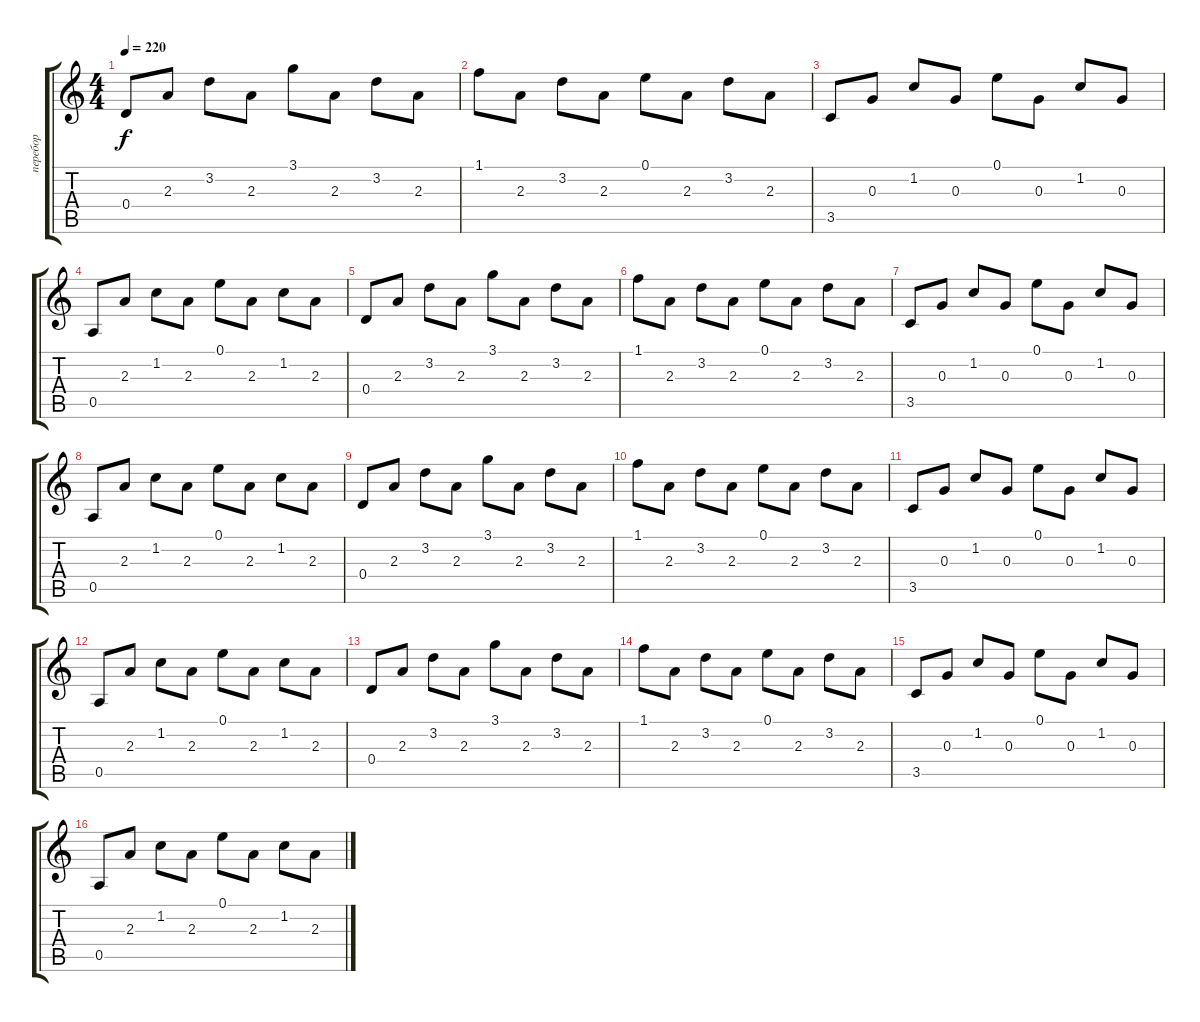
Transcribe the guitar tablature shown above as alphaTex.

\track ("перебор" "перебор") {instrument acousticguitarsteel}
\staff {score tabs}
\tuning (E4 B3 G3 D3 A2 E2) {hide}
\ts (4 4)
\tempo 220
\clef g2
\ks c
0.4.8{dy f} 2.3.8 3.2.8 2.3.8 3.1.8 2.3.8 3.2.8 2.3.8 |
1.1.8 2.3.8 3.2.8 2.3.8 0.1.8 2.3.8 3.2.8 2.3.8 |
3.5.8 0.3.8 1.2.8 0.3.8 0.1.8 0.3.8 1.2.8 0.3.8 |
0.5.8 2.3.8 1.2.8 2.3.8 0.1.8 2.3.8 1.2.8 2.3.8 |
0.4.8 2.3.8 3.2.8 2.3.8 3.1.8 2.3.8 3.2.8 2.3.8 |
1.1.8 2.3.8 3.2.8 2.3.8 0.1.8 2.3.8 3.2.8 2.3.8 |
3.5.8 0.3.8 1.2.8 0.3.8 0.1.8 0.3.8 1.2.8 0.3.8 |
0.5.8 2.3.8 1.2.8 2.3.8 0.1.8 2.3.8 1.2.8 2.3.8 |
0.4.8 2.3.8 3.2.8 2.3.8 3.1.8 2.3.8 3.2.8 2.3.8 |
1.1.8 2.3.8 3.2.8 2.3.8 0.1.8 2.3.8 3.2.8 2.3.8 |
3.5.8 0.3.8 1.2.8 0.3.8 0.1.8 0.3.8 1.2.8 0.3.8 |
0.5.8 2.3.8 1.2.8 2.3.8 0.1.8 2.3.8 1.2.8 2.3.8 |
0.4.8 2.3.8 3.2.8 2.3.8 3.1.8 2.3.8 3.2.8 2.3.8 |
1.1.8 2.3.8 3.2.8 2.3.8 0.1.8 2.3.8 3.2.8 2.3.8 |
3.5.8 0.3.8 1.2.8 0.3.8 0.1.8 0.3.8 1.2.8 0.3.8 |
0.5.8 2.3.8 1.2.8 2.3.8 0.1.8 2.3.8 1.2.8 2.3.8
